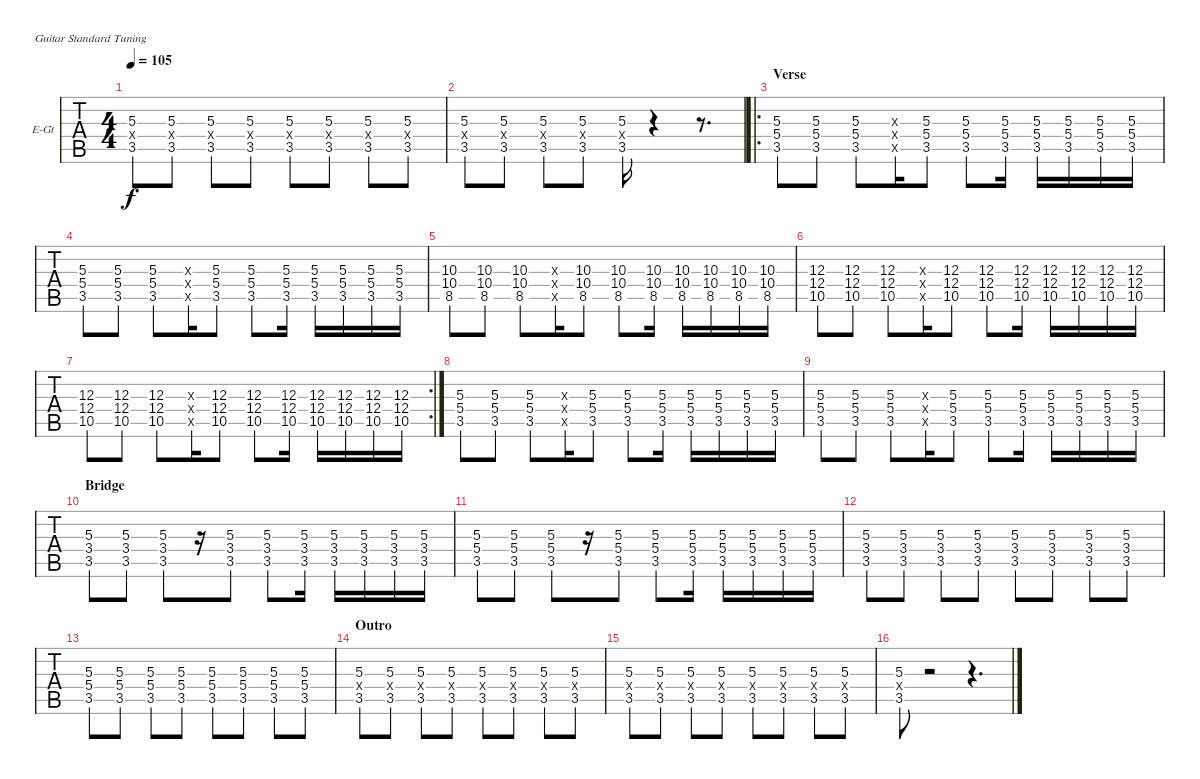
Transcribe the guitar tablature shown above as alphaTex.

\bracketExtendMode groupsimilarinstruments
\firstSystemTrackNameOrientation horizontal
\otherSystemsTrackNameOrientation horizontal
\track ("Nick" "E-Gt") {instrument overdrivenguitar}
\staff {tabs}
\tuning (E4 B3 G3 D3 A2 E2)
\ts (4 4)
\tempo 105
\clef g2
\ks c
(5.3 0.4{x} 3.5).8{dy f} (5.3 0.4{x} 3.5).8 (5.3 0.4{x} 3.5).8 (5.3 0.4{x} 3.5).8 (5.3 0.4{x} 3.5).8 (5.3 0.4{x} 3.5).8 (5.3 0.4{x} 3.5).8 (5.3 0.4{x} 3.5).8 |
(5.3 0.4{x} 3.5).8 (5.3 0.4{x} 3.5).8 (5.3 0.4{x} 3.5).8 (5.3 0.4{x} 3.5).8 (5.3 0.4{x} 3.5).16 r.4 r.8{d} |
\ro
\section ("" "Verse")
(5.3 5.4 3.5).8 (5.3 5.4 3.5).8 (5.3 5.4 3.5).8 (5.3{x} 5.4{x} 3.5{x}).16 (5.3 5.4 3.5).8 (5.3 5.4 3.5).8 (5.3 5.4 3.5).16 (5.3 5.4 3.5).16 (5.3 5.4 3.5).16 (5.3 5.4 3.5).16 (5.3 5.4 3.5).16 |
(5.3 5.4 3.5).8 (5.3 5.4 3.5).8 (5.3 5.4 3.5).8 (5.3{x} 5.4{x} 3.5{x}).16 (5.3 5.4 3.5).8 (5.3 5.4 3.5).8 (5.3 5.4 3.5).16 (5.3 5.4 3.5).16 (5.3 5.4 3.5).16 (5.3 5.4 3.5).16 (5.3 5.4 3.5).16 |
(10.3 10.4 8.5).8 (10.3 10.4 8.5).8 (10.3 10.4 8.5).8 (5.3{x} 7.4{x} 5.5{x}).16 (10.3 10.4 8.5).8 (10.3 10.4 8.5).8 (10.3 10.4 8.5).16 (10.3 10.4 8.5).16 (10.3 10.4 8.5).16 (10.3 10.4 8.5).16 (10.3 10.4 8.5).16 |
(12.3 12.4 10.5).8 (12.3 12.4 10.5).8 (12.3 12.4 10.5).8 (5.3{x} 5.4{x} 3.5{x}).16 (12.3 12.4 10.5).8 (12.3 12.4 10.5).8 (12.3 12.4 10.5).16 (12.3 12.4 10.5).16 (12.3 12.4 10.5).16 (12.3 12.4 10.5).16 (12.3 12.4 10.5).16 |
\rc 2
(12.3 12.4 10.5).8 (12.3 12.4 10.5).8 (12.3 12.4 10.5).8 (5.3{x} 5.4{x} 3.5{x}).16 (12.3 12.4 10.5).8 (12.3 12.4 10.5).8 (12.3 12.4 10.5).16 (12.3 12.4 10.5).16 (12.3 12.4 10.5).16 (12.3 12.4 10.5).16 (12.3 12.4 10.5).16 |
(5.3 5.4 3.5).8 (5.3 5.4 3.5).8 (5.3 5.4 3.5).8 (5.3{x} 5.4{x} 3.5{x}).16 (5.3 5.4 3.5).8 (5.3 5.4 3.5).8 (5.3 5.4 3.5).16 (5.3 5.4 3.5).16 (5.3 5.4 3.5).16 (5.3 5.4 3.5).16 (5.3 5.4 3.5).16 |
(5.3 5.4 3.5).8 (5.3 5.4 3.5).8 (5.3 5.4 3.5).8 (5.3{x} 5.4{x} 3.5{x}).16 (5.3 5.4 3.5).8 (5.3 5.4 3.5).8 (5.3 5.4 3.5).16 (5.3 5.4 3.5).16 (5.3 5.4 3.5).16 (5.3 5.4 3.5).16 (5.3 5.4 3.5).16 |
\section ("" "Bridge")
(5.3 3.4 3.5).8 (5.3 3.4 3.5).8 (5.3 3.4 3.5).8 r.16 (5.3 3.4 3.5).8 (5.3 3.4 3.5).8 (5.3 3.4 3.5).16 (5.3 3.4 3.5).16 (5.3 3.4 3.5).16 (5.3 3.4 3.5).16 (5.3 3.4 3.5).16 |
(5.3 5.4 3.5).8 (5.3 5.4 3.5).8 (5.3 5.4 3.5).8 r.16 (5.3 5.4 3.5).8 (5.3 5.4 3.5).8 (5.3 5.4 3.5).16 (5.3 5.4 3.5).16 (5.3 5.4 3.5).16 (5.3 5.4 3.5).16 (5.3 5.4 3.5).16 |
(5.3 3.4 3.5).8 (5.3 3.4 3.5).8 (5.3 3.4 3.5).8 (5.3 3.4 3.5).8 (5.3 3.4 3.5).8 (5.3 3.4 3.5).8 (5.3 3.4 3.5).8 (5.3 3.4 3.5).8 |
(5.3 5.4 3.5).8 (5.3 5.4 3.5).8 (5.3 5.4 3.5).8 (5.3 5.4 3.5).8 (5.3 5.4 3.5).8 (5.3 5.4 3.5).8 (5.3 5.4 3.5).8 (5.3 5.4 3.5).8 |
\section ("" "Outro")
(5.3 0.4{x} 3.5).8 (5.3 0.4{x} 3.5).8 (5.3 0.4{x} 3.5).8 (5.3 0.4{x} 3.5).8 (5.3 0.4{x} 3.5).8 (5.3 0.4{x} 3.5).8 (5.3 0.4{x} 3.5).8 (5.3 0.4{x} 3.5).8 |
(5.3 0.4{x} 3.5).8 (5.3 0.4{x} 3.5).8 (5.3 0.4{x} 3.5).8 (5.3 5.4{x} 3.5).8 (5.3 0.4{x} 3.5).8 (5.3 5.4{x} 3.5).8 (5.3 0.4{x} 3.5).8 (5.3 0.4{x} 3.5).8 |
(5.3 0.4{x} 3.5).8 r.2 r.4{d}
